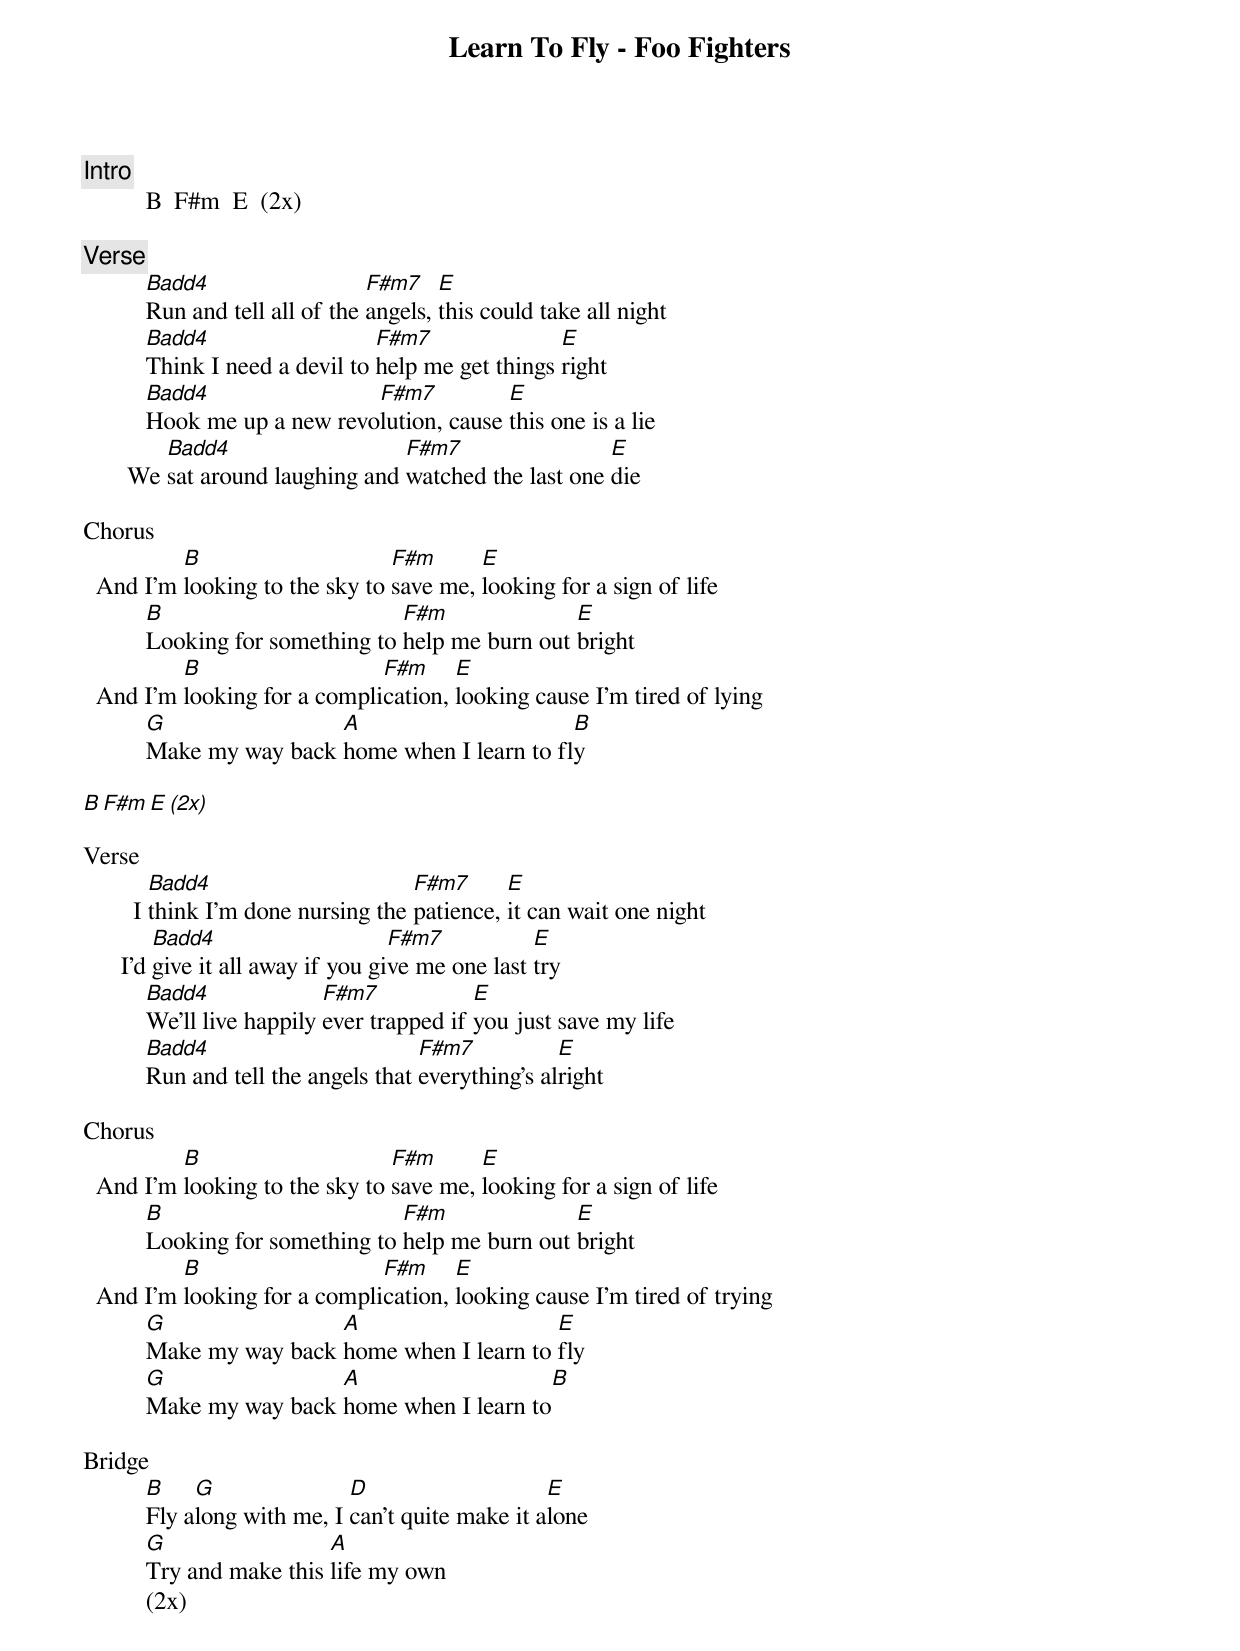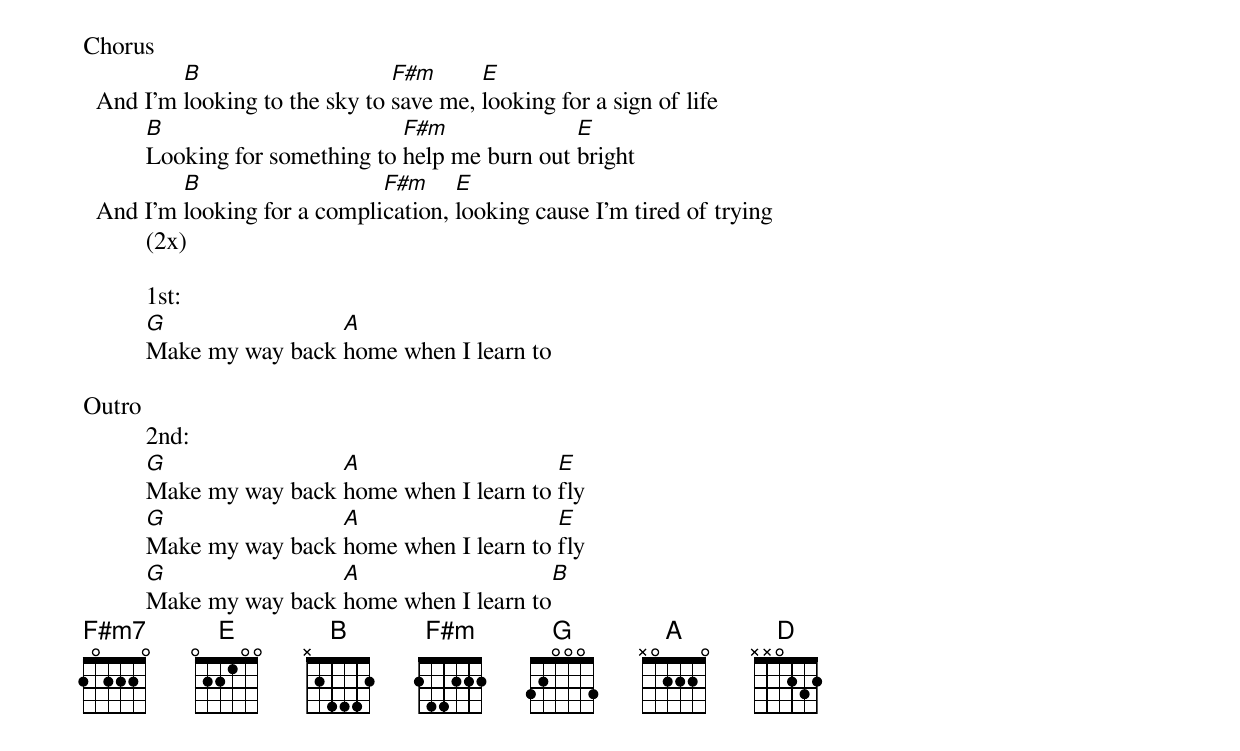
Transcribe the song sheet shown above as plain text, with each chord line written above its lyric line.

Learn To Fly - Foo Fighters

Intro
          B  F#m  E  (2x)

Verse
          Badd4                   F#m7    E
          Run and tell all of the angels, this could take all night
          Badd4                   F#m7               E
          Think I need a devil to help me get things right
          Badd4                F#m7          E
          Hook me up a new revolution, cause this one is a lie
          Badd4                   F#m7                 E
       We sat around laughing and watched the last one die

Chorus
          B                     F#m      E
  And I'm looking to the sky to save me, looking for a sign of life
          B                        F#m              E
          Looking for something to help me burn out bright
          B                   F#m     E
  And I'm looking for a complication, looking cause I'm tired of lying
          G                A                      B
          Make my way back home when I learn to fly

          B  F#m  E  (2x)

Verse
          Badd4                      F#m7      E
        I think I'm done nursing the patience, it can wait one night
          Badd4                     F#m7           E
      I'd give it all away if you give me one last try
          Badd4              F#m7            E
          We'll live happily ever trapped if you just save my life
          Badd4                        F#m7           E
          Run and tell the angels that everything's alright

Chorus
          B                     F#m      E
  And I'm looking to the sky to save me, looking for a sign of life
          B                        F#m              E
          Looking for something to help me burn out bright
          B                   F#m     E
  And I'm looking for a complication, looking cause I'm tired of trying
          G                A                    E
          Make my way back home when I learn to fly
          G                A                    B
          Make my way back home when I learn to

Bridge
          B    G               D                    E
          Fly along with me, I can't quite make it alone
          G                 A
          Try and make this life my own
          (2x)

Chorus
          B                     F#m      E
  And I'm looking to the sky to save me, looking for a sign of life
          B                        F#m              E
          Looking for something to help me burn out bright
          B                   F#m     E
  And I'm looking for a complication, looking cause I'm tired of trying
          (2x)

          1st:
          G                A
          Make my way back home when I learn to

Outro
          2nd:
          G                A                    E
          Make my way back home when I learn to fly
          G                A                    E
          Make my way back home when I learn to fly
          G                A                    B
          Make my way back home when I learn to
